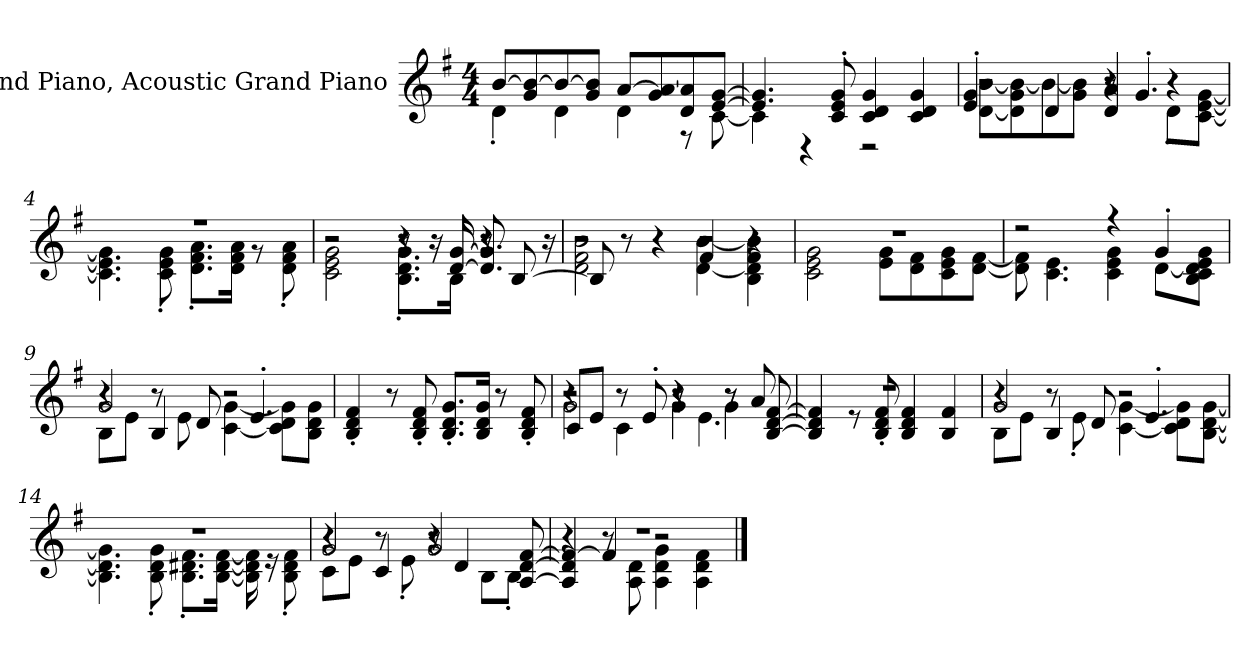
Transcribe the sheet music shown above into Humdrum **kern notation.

**kern
*part1
*staff1
*I"Grand Piano, Acoustic Grand Piano
*I'Pno
*clefG2
*k[f#]
*M4/4
*MM120
=1
*^
[8bi/L	4d'i\
8gi/ 8b/_	.
8b/_	4di\
8gi/ 8b/]J	.
[8ai/L	4di\
8gi/ 8a/_	.
8di/ 8a/]	8r
[8ei/ [8gi/J	[8ci\
=2	=2
4.e/] 4.g/]	4c\]
.	4r
8ci/' 8ei/' 8gi/'	.
4ci/ 4di/ 4gi/	2r
4ci/ 4di/ 4gi/	.
=3	=3
*	*^
2r	[8di\ [8bi\L	4ei/' 4gi/'
.	8d\] 8gi\ 8b\_	.
.	8b\_	4di/
.	8gi\ 8b\]J	.
8r	4r	4di/ 4ai/
4.g'i/	.	.
.	8d'i\L	4r
.	[8ci\ [8ei\ [8gi\J	.
*	*v	*v
=4	=4
1r	4.c\] 4.e\] 4.g\]
.	8ci\' 8ei\' 8gi\'
.	8.di\' 8.f#i\' 8.ai\'L
.	16di\ 16f#i\ 16ai\Jk
.	8r
.	8di\' 8f#i\' 8ai\'
!!LO:LB:g=z	!!
=5	=5
*	*^
2r	2cj\ 2ei\ 2gi\	2r
8r	8.Bj\' 8.di\' 8.gj\'L	4r
16r	.	.
[16dj/ [16gZ/	16Bj\Jk	.
8.d/] 8.g/]	4r	8r
.	.	[8Bj/
16r	.	.
=6	=6	=6
2r	2dj\ 2f#j\ 2bj\	8B/]
.	.	8r
.	.	4r
4f#j/	[4dj\ [4bj\	2r
4r	4BZ\ 4d\] 4f#j\ 4b\]	.
*	*v	*v
=7	=7
1r	2cj\ 2ej\ 2gj\
.	8eZ\ 8gZ\L
.	8dZ\ 8f#Z\
.	8cZ\ 8eZ\ 8gZ\
.	[8dj\ [8f#j\J
=8	=8
2r	8d\] 8f#\]
.	4.cj\ 4.eZ\
4r	4cZ\ 4eZ\ 4gj\
4g'i/	[8dj\L
.	8Bi\ 8ci\ 8d\] 8ei\ 8gi\J
=9	=9
*	*^
2gi/	8Bi\L	4r
.	8ei\J	.
.	8r	4Bi/
.	8ei\	.
2r	[4ci\ [4gi\	8di/
.	.	4.e'i/
.	8c\] 8di\ 8g\]L	.
.	8Bi\ 8di\ 8gi\J	.
*v	*v	*v
!!LO:LB:g=z
=10
4Bi/' 4di/' 4f#i/'
8r
8Bi/' 8di/' 8f#i/'
8.Bi/' 8.di/' 8.gi/'L
16Bi/ 16di/ 16gi/Jk
8r
8Bi/' 8di/' 8f#i/'
=11
*^
*	*^
*	*	*^
2r	2gi\	8ci/L	4r
.	.	8ei/J	.
.	.	8r	4ci\
.	.	8e'i/	.
4r	4gi\	4r	8r
.	.	.	4.ei\
8r	4gi\	8r	.
8ai/	.	[8Bi/ [8di/ [8f#i/	.
*	*v	*v	*v
=12	=12
1r	4B/] 4d/] 4f#/]
.	8r
.	8Bi/' 8di/' 8f#i/'
.	4Bi/ 4di/ 4f#i/
.	4Bi/ 4f#i/
=13	=13
*	*^
2gi/	8Bi\L	4r
.	8ei\J	.
.	8r	4Bi/
.	8e'i\	.
2r	[4ci\ [4gi\	8di/
.	.	4.e'i/
.	8c\] 8di\ 8g\]L	.
.	[8Bi\ [8di\ [8gi\J	.
*	*v	*v
!!LO:LB:g=z
=14	=14
1r	4.B\] 4.d\] 4.g\]
.	8Bi\' 8di\' 8gi\'
.	8.Bi\' 8.d#Xi\' 8.f#i\'L
.	[16Bi\ [16d#i\ [16f#i\Jk
.	16B\] 16d#\] 16f#\]
.	16r
.	8Bi\' 8d#i\' 8f#i\'
=15	=15
*	*^
2gi/	8ci\L	4r
.	8ei\J	.
.	8r	4ci/
.	8e'i\	.
2gi/	4r	8r
.	.	4di/
.	8Bi\L	.
.	8B'i\J	[8Ai/ [8di/ [8f#i/
=16	=16	=16
1r	4r	4A/] 4d/] 4f#/_
.	8r	4f#/]
.	8Ai\ 8di\	.
.	4Ai\ 4di\ 4gi\	2r
.	4Ai\ 4di\ 4f#i\	.
*v	*v	*v
==
*-
